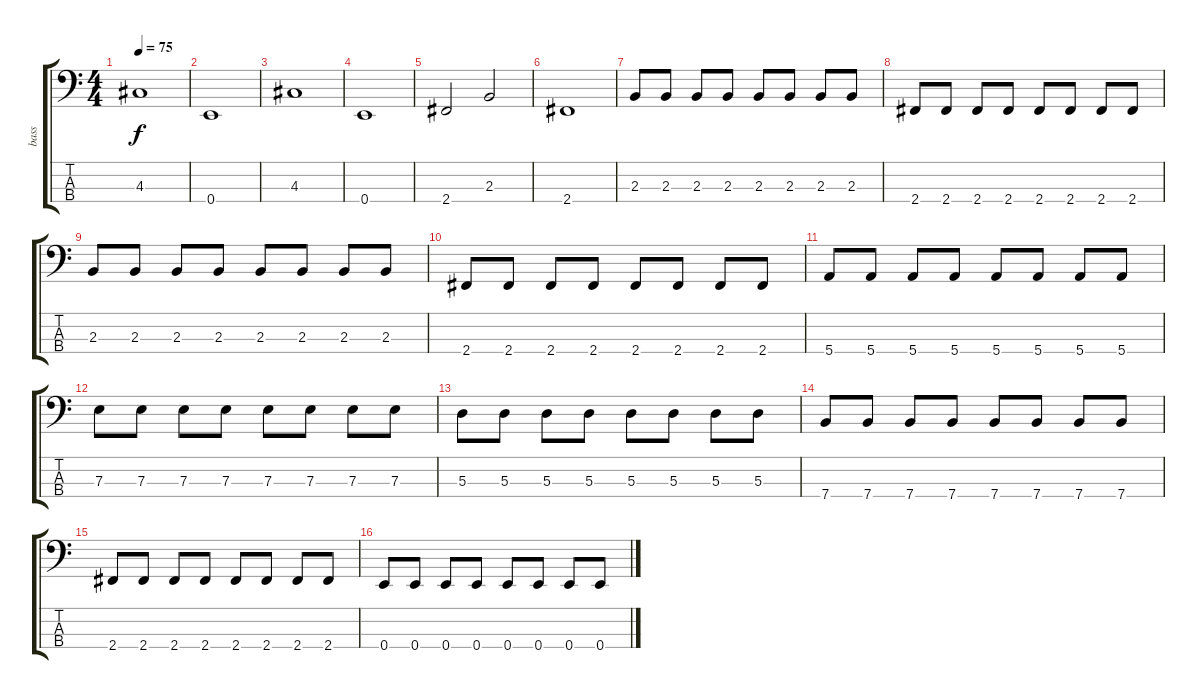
\track ("bass" "bass") {instrument electricbassfinger}
\staff {score tabs}
\tuning (G2 D2 A1 E1) {hide}
\ts (4 4)
\tempo 75
\clef f4
\ks c
4.3.1{dy f} |
0.4.1 |
4.3.1 |
0.4.1 |
2.4.2 2.3.2 |
2.4.1 |
2.3.8 2.3.8 2.3.8 2.3.8 2.3.8 2.3.8 2.3.8 2.3.8 |
2.4.8 2.4.8 2.4.8 2.4.8 2.4.8 2.4.8 2.4.8 2.4.8 |
2.3.8 2.3.8 2.3.8 2.3.8 2.3.8 2.3.8 2.3.8 2.3.8 |
2.4.8 2.4.8 2.4.8 2.4.8 2.4.8 2.4.8 2.4.8 2.4.8 |
5.4.8 5.4.8 5.4.8 5.4.8 5.4.8 5.4.8 5.4.8 5.4.8 |
7.3.8 7.3.8 7.3.8 7.3.8 7.3.8 7.3.8 7.3.8 7.3.8 |
5.3.8 5.3.8 5.3.8 5.3.8 5.3.8 5.3.8 5.3.8 5.3.8 |
7.4.8 7.4.8 7.4.8 7.4.8 7.4.8 7.4.8 7.4.8 7.4.8 |
2.4.8 2.4.8 2.4.8 2.4.8 2.4.8 2.4.8 2.4.8 2.4.8 |
0.4.8 0.4.8 0.4.8 0.4.8 0.4.8 0.4.8 0.4.8 0.4.8
